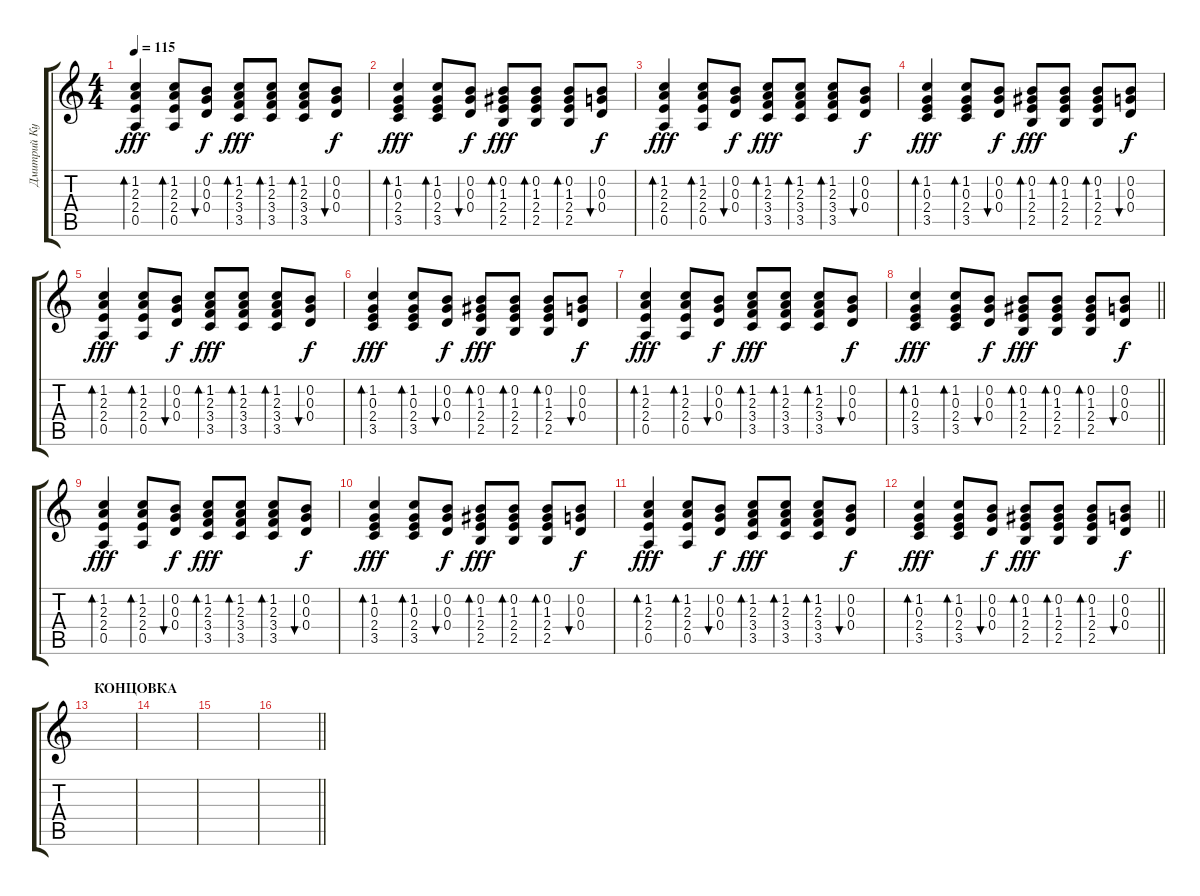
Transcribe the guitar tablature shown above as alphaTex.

\track ("Дмитрий Курлыгин" "Дмитрий Ку") {instrument distortionguitar}
\staff {score tabs}
\tuning (E4 B3 G3 D3 A2 E2) {hide}
\ts (4 4)
\tempo 115
\clef g2
\ks c
(1.2 2.3 2.4 0.5).4{bd 60 dy fff} (1.2 2.3 2.4 0.5).8{bd 60} (0.2 0.3 0.4).8{bu 60 dy f} (1.2 2.3 3.4 3.5).8{bd 60 dy fff} (1.2 2.3 3.4 3.5).8{bd 60} (1.2 2.3 3.4 3.5).8{bd 60} (0.2 0.3 0.4).8{bu 60 dy f} |
(1.2 0.3 2.4 3.5).4{bd 60 dy fff} (1.2 0.3 2.4 3.5).8{bd 60} (0.2 0.3 0.4).8{bu 60 dy f} (0.2 1.3 2.4 2.5).8{bd 60 dy fff} (0.2 1.3 2.4 2.5).8{bd 60} (0.2 1.3 2.4 2.5).8{bd 60} (0.2 0.3 0.4).8{bu 60 dy f} |
(1.2 2.3 2.4 0.5).4{bd 60 dy fff} (1.2 2.3 2.4 0.5).8{bd 60} (0.2 0.3 0.4).8{bu 60 dy f} (1.2 2.3 3.4 3.5).8{bd 60 dy fff} (1.2 2.3 3.4 3.5).8{bd 60} (1.2 2.3 3.4 3.5).8{bd 60} (0.2 0.3 0.4).8{bu 60 dy f} |
(1.2 0.3 2.4 3.5).4{bd 60 dy fff} (1.2 0.3 2.4 3.5).8{bd 60} (0.2 0.3 0.4).8{bu 60 dy f} (0.2 1.3 2.4 2.5).8{bd 60 dy fff} (0.2 1.3 2.4 2.5).8{bd 60} (0.2 1.3 2.4 2.5).8{bd 60} (0.2 0.3 0.4).8{bu 60 dy f} |
(1.2 2.3 2.4 0.5).4{bd 60 dy fff} (1.2 2.3 2.4 0.5).8{bd 60} (0.2 0.3 0.4).8{bu 60 dy f} (1.2 2.3 3.4 3.5).8{bd 60 dy fff} (1.2 2.3 3.4 3.5).8{bd 60} (1.2 2.3 3.4 3.5).8{bd 60} (0.2 0.3 0.4).8{bu 60 dy f} |
(1.2 0.3 2.4 3.5).4{bd 60 dy fff} (1.2 0.3 2.4 3.5).8{bd 60} (0.2 0.3 0.4).8{bu 60 dy f} (0.2 1.3 2.4 2.5).8{bd 60 dy fff} (0.2 1.3 2.4 2.5).8{bd 60} (0.2 1.3 2.4 2.5).8{bd 60} (0.2 0.3 0.4).8{bu 60 dy f} |
(1.2 2.3 2.4 0.5).4{bd 60 dy fff} (1.2 2.3 2.4 0.5).8{bd 60} (0.2 0.3 0.4).8{bu 60 dy f} (1.2 2.3 3.4 3.5).8{bd 60 dy fff} (1.2 2.3 3.4 3.5).8{bd 60} (1.2 2.3 3.4 3.5).8{bd 60} (0.2 0.3 0.4).8{bu 60 dy f} |
\barLineRight lightlight
(1.2 0.3 2.4 3.5).4{bd 60 dy fff} (1.2 0.3 2.4 3.5).8{bd 60} (0.2 0.3 0.4).8{bu 60 dy f} (0.2 1.3 2.4 2.5).8{bd 60 dy fff} (0.2 1.3 2.4 2.5).8{bd 60} (0.2 1.3 2.4 2.5).8{bd 60} (0.2 0.3 0.4).8{bu 60 dy f} |
(1.2 2.3 2.4 0.5).4{bd 60 dy fff} (1.2 2.3 2.4 0.5).8{bd 60} (0.2 0.3 0.4).8{bu 60 dy f} (1.2 2.3 3.4 3.5).8{bd 60 dy fff} (1.2 2.3 3.4 3.5).8{bd 60} (1.2 2.3 3.4 3.5).8{bd 60} (0.2 0.3 0.4).8{bu 60 dy f} |
(1.2 0.3 2.4 3.5).4{bd 60 dy fff} (1.2 0.3 2.4 3.5).8{bd 60} (0.2 0.3 0.4).8{bu 60 dy f} (0.2 1.3 2.4 2.5).8{bd 60 dy fff} (0.2 1.3 2.4 2.5).8{bd 60} (0.2 1.3 2.4 2.5).8{bd 60} (0.2 0.3 0.4).8{bu 60 dy f} |
(1.2 2.3 2.4 0.5).4{bd 60 dy fff} (1.2 2.3 2.4 0.5).8{bd 60} (0.2 0.3 0.4).8{bu 60 dy f} (1.2 2.3 3.4 3.5).8{bd 60 dy fff} (1.2 2.3 3.4 3.5).8{bd 60} (1.2 2.3 3.4 3.5).8{bd 60} (0.2 0.3 0.4).8{bu 60 dy f} |
\barLineRight lightlight
(1.2 0.3 2.4 3.5).4{bd 60 dy fff} (1.2 0.3 2.4 3.5).8{bd 60} (0.2 0.3 0.4).8{bu 60 dy f} (0.2 1.3 2.4 2.5).8{bd 60 dy fff} (0.2 1.3 2.4 2.5).8{bd 60} (0.2 1.3 2.4 2.5).8{bd 60} (0.2 0.3 0.4).8{bu 60 dy f} |
\section ("" "КОНЦОВКА")
|
|
|
\barLineRight lightlight
